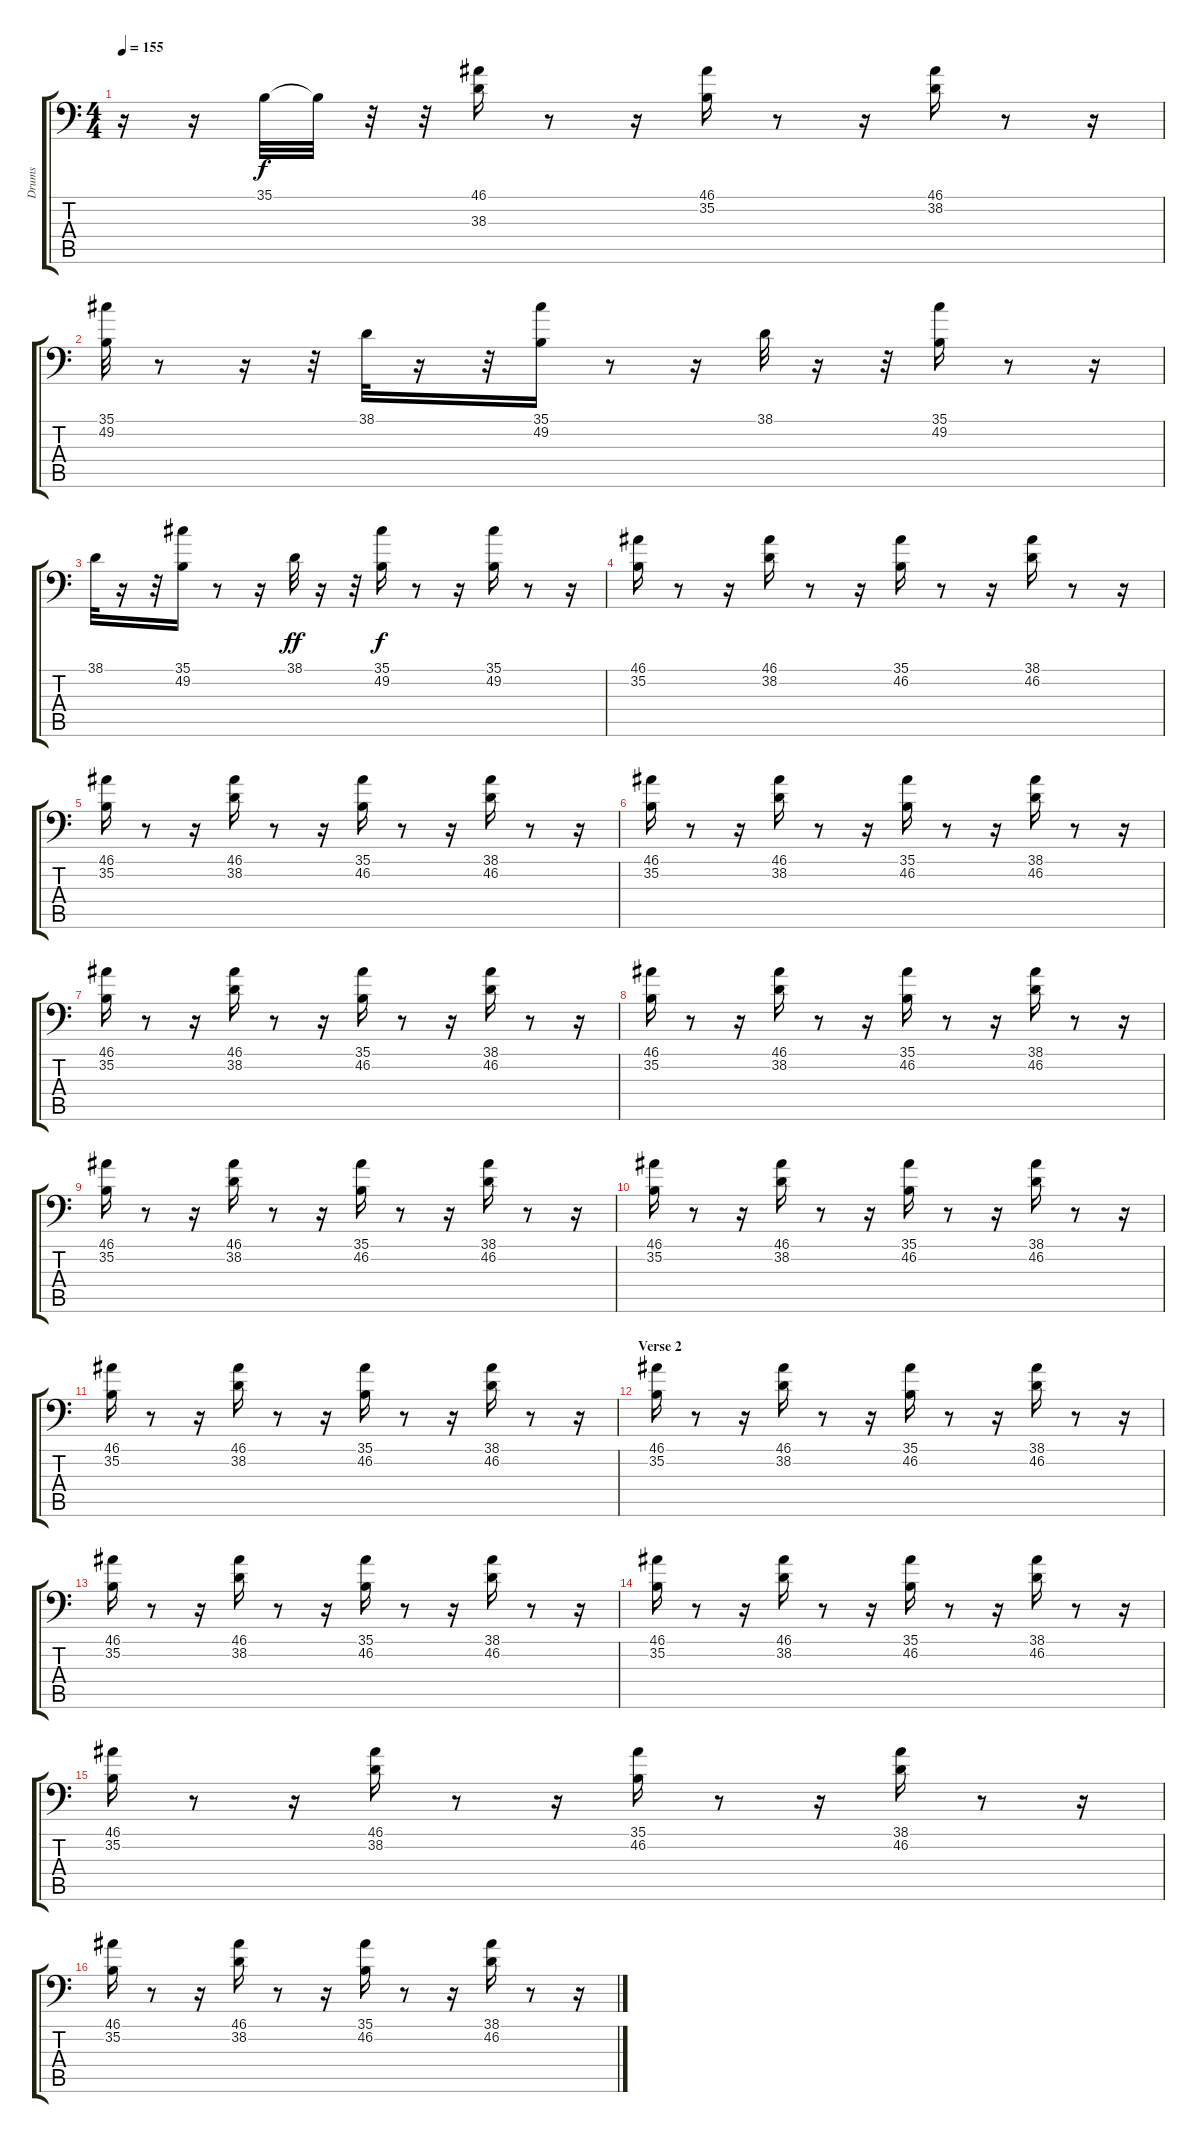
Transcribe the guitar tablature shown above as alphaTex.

\track ("Drums" "Drums") {instrument acousticgrandpiano}
\staff {score tabs}
\tuning (C-1 C-1 C-1 C-1 C-1 C-1) {hide}
\ts (4 4)
\tempo 155
\clef f4
\ks c
r.16{dy f} r.16 35.1.32 35.1{t}.32 r.32 r.32 (46.1 38.3).16 r.8 r.16 (46.1 35.2).16 r.8 r.16 (46.1 38.2).16 r.8 r.16 |
(35.1 49.2).32 r.8 r.16 r.32 38.1.32 r.16 r.32 (35.1 49.2).16 r.8 r.16 38.1.32 r.16 r.32 (35.1 49.2).16 r.8 r.16 |
38.1.32 r.16 r.32 (35.1 49.2).16 r.8 r.16 38.1.32{dy ff} r.16 r.32 (35.1 49.2).16{dy f} r.8 r.16 (35.1 49.2).16 r.8 r.16 |
(46.1 35.2).16 r.8 r.16 (46.1 38.2).16 r.8 r.16 (35.1 46.2).16 r.8 r.16 (38.1 46.2).16 r.8 r.16 |
(46.1 35.2).16 r.8 r.16 (46.1 38.2).16 r.8 r.16 (35.1 46.2).16 r.8 r.16 (38.1 46.2).16 r.8 r.16 |
(46.1 35.2).16 r.8 r.16 (46.1 38.2).16 r.8 r.16 (35.1 46.2).16 r.8 r.16 (38.1 46.2).16 r.8 r.16 |
(46.1 35.2).16 r.8 r.16 (46.1 38.2).16 r.8 r.16 (35.1 46.2).16 r.8 r.16 (38.1 46.2).16 r.8 r.16 |
(46.1 35.2).16 r.8 r.16 (46.1 38.2).16 r.8 r.16 (35.1 46.2).16 r.8 r.16 (38.1 46.2).16 r.8 r.16 |
(46.1 35.2).16 r.8 r.16 (46.1 38.2).16 r.8 r.16 (35.1 46.2).16 r.8 r.16 (38.1 46.2).16 r.8 r.16 |
(46.1 35.2).16 r.8 r.16 (46.1 38.2).16 r.8 r.16 (35.1 46.2).16 r.8 r.16 (38.1 46.2).16 r.8 r.16 |
(46.1 35.2).16 r.8 r.16 (46.1 38.2).16 r.8 r.16 (35.1 46.2).16 r.8 r.16 (38.1 46.2).16 r.8 r.16 |
\section ("" "Verse 2")
(46.1 35.2).16 r.8 r.16 (46.1 38.2).16 r.8 r.16 (35.1 46.2).16 r.8 r.16 (38.1 46.2).16 r.8 r.16 |
(46.1 35.2).16 r.8 r.16 (46.1 38.2).16 r.8 r.16 (35.1 46.2).16 r.8 r.16 (38.1 46.2).16 r.8 r.16 |
(46.1 35.2).16 r.8 r.16 (46.1 38.2).16 r.8 r.16 (35.1 46.2).16 r.8 r.16 (38.1 46.2).16 r.8 r.16 |
(46.1 35.2).16 r.8 r.16 (46.1 38.2).16 r.8 r.16 (35.1 46.2).16 r.8 r.16 (38.1 46.2).16 r.8 r.16 |
(46.1 35.2).16 r.8 r.16 (46.1 38.2).16 r.8 r.16 (35.1 46.2).16 r.8 r.16 (38.1 46.2).16 r.8 r.16
